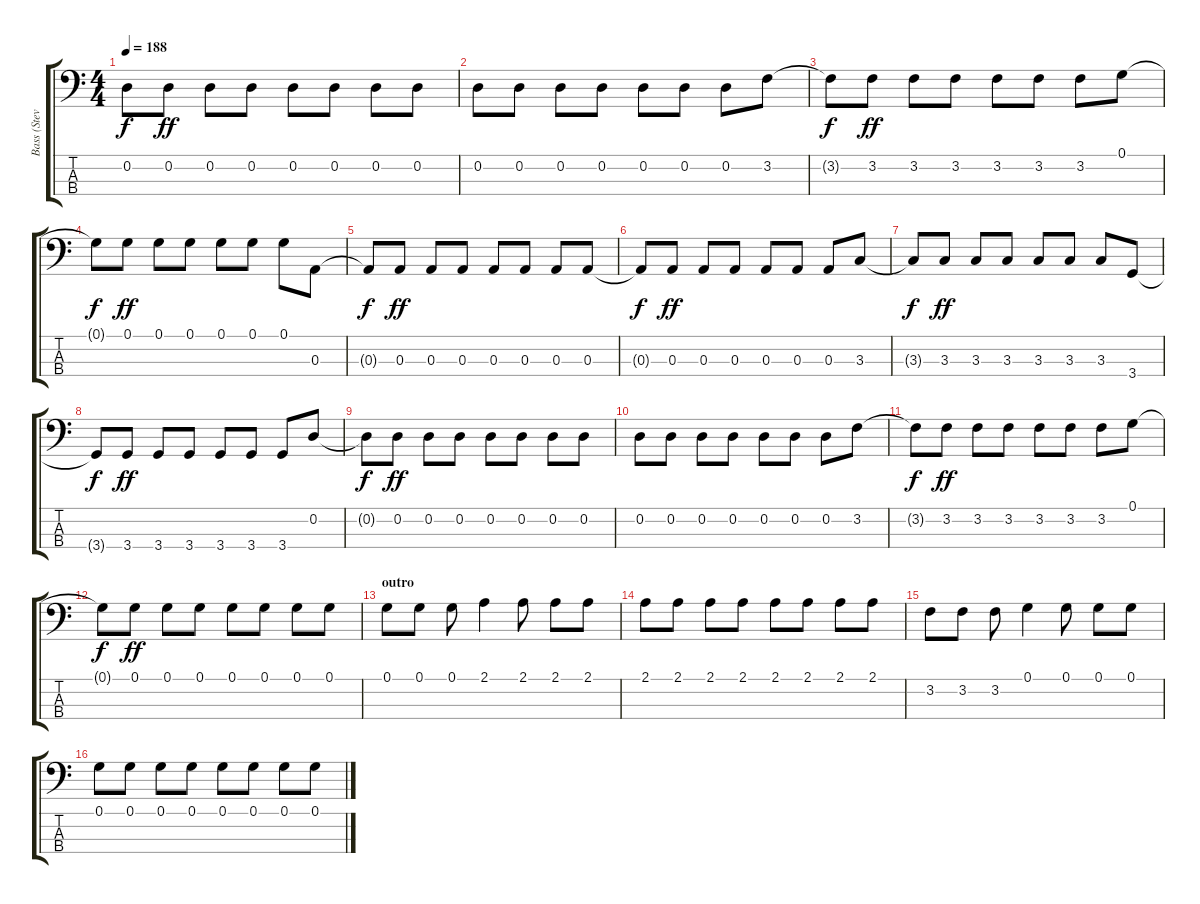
\track ("Bass (Steve)" "Bass (Stev") {instrument electricbassfinger}
\staff {score tabs}
\tuning (G2 D2 A1 E1) {hide}
\ts (4 4)
\tempo 188
\clef f4
\ks c
0.2{t}.8{dy f} 0.2.8{dy ff} 0.2.8 0.2.8 0.2.8 0.2.8 0.2.8 0.2.8 |
0.2.8 0.2.8 0.2.8 0.2.8 0.2.8 0.2.8 0.2.8 3.2.8 |
3.2{t}.8{dy f} 3.2.8{dy ff} 3.2.8 3.2.8 3.2.8 3.2.8 3.2.8 0.1.8 |
0.1{t}.8{dy f} 0.1.8{dy ff} 0.1.8 0.1.8 0.1.8 0.1.8 0.1.8 0.3.8 |
0.3{t}.8{dy f} 0.3.8{dy ff} 0.3.8 0.3.8 0.3.8 0.3.8 0.3.8 0.3.8 |
0.3{t}.8{dy f} 0.3.8{dy ff} 0.3.8 0.3.8 0.3.8 0.3.8 0.3.8 3.3.8 |
3.3{t}.8{dy f} 3.3.8{dy ff} 3.3.8 3.3.8 3.3.8 3.3.8 3.3.8 3.4.8 |
3.4{t}.8{dy f} 3.4.8{dy ff} 3.4.8 3.4.8 3.4.8 3.4.8 3.4.8 0.2.8 |
0.2{t}.8{dy f} 0.2.8{dy ff} 0.2.8 0.2.8 0.2.8 0.2.8 0.2.8 0.2.8 |
0.2.8 0.2.8 0.2.8 0.2.8 0.2.8 0.2.8 0.2.8 3.2.8 |
3.2{t}.8{dy f} 3.2.8{dy ff} 3.2.8 3.2.8 3.2.8 3.2.8 3.2.8 0.1.8 |
0.1{t}.8{dy f} 0.1.8{dy ff} 0.1.8 0.1.8 0.1.8 0.1.8 0.1.8 0.1.8 |
\section ("" "outro")
0.1.8 0.1.8 0.1.8 2.1.4 2.1.8 2.1.8 2.1.8 |
2.1.8 2.1.8 2.1.8 2.1.8 2.1.8 2.1.8 2.1.8 2.1.8 |
3.2.8 3.2.8 3.2.8 0.1.4 0.1.8 0.1.8 0.1.8 |
0.1.8 0.1.8 0.1.8 0.1.8 0.1.8 0.1.8 0.1.8 0.1.8
